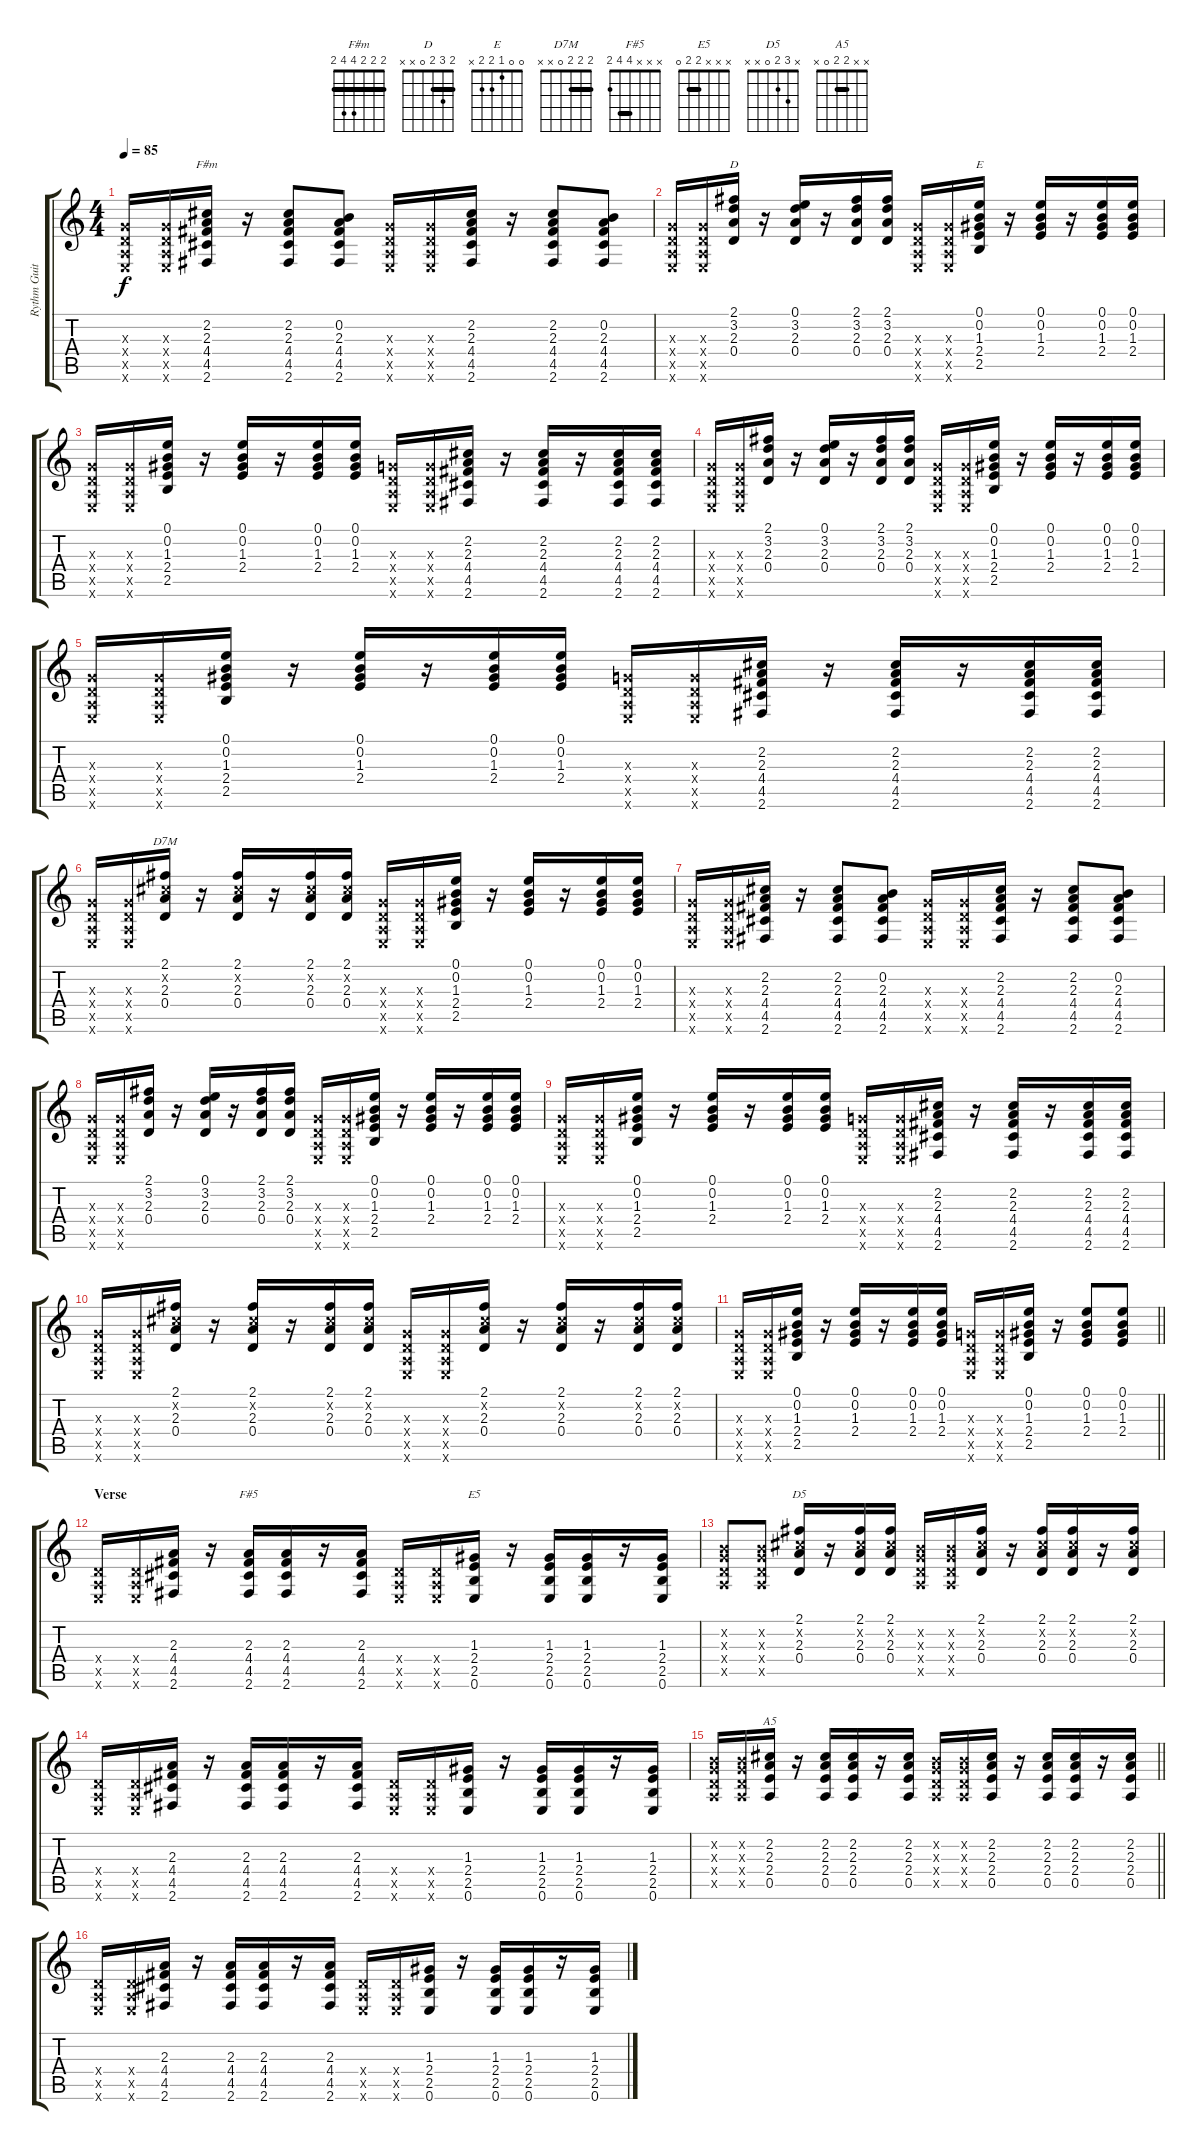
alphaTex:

\track ("Rythm Guitar" "Rythm Guit") {instrument distortionguitar}
\staff {score tabs}
\tuning (E4 B3 G3 D3 A2 E2) {hide}
\chord ("F#m" 2 2 2 4 4 2) {barre 2}
\chord ("D" 2 3 2 0 x x) {barre 2}
\chord ("E" 0 0 1 2 2 x)
\chord ("D7M" 2 2 2 0 x x) {barre 2}
\chord ("F#5" x x x 4 4 2) {barre 4}
\chord ("E5" x x x 2 2 0) {barre 2}
\chord ("D5" x 3 2 0 x x)
\chord ("A5" x x 2 2 0 x) {barre 2}
\ts (4 4)
\tempo 85
\clef g2
\ks c
(0.3{x} 0.4{x} 0.5{x} 0.6{x}).16{dy f} (0.3{x} 0.4{x} 0.5{x} 0.6{x}).16 (2.2 2.3 4.4 4.5 2.6).16{ch "F#m"} r.16 (2.2 2.3 4.4 4.5 2.6).8 (0.2 2.3 4.4 4.5 2.6).8 (0.3{x} 0.4{x} 0.5{x} 0.6{x}).16 (0.3{x} 0.4{x} 0.5{x} 0.6{x}).16 (2.2 2.3 4.4 4.5 2.6).16 r.16 (2.2 2.3 4.4 4.5 2.6).8 (0.2 2.3 4.4 4.5 2.6).8 |
(0.3{x} 0.4{x} 0.5{x} 0.6{x}).16 (0.3{x} 0.4{x} 0.5{x} 0.6{x}).16 (2.1 3.2 2.3 0.4).16{ch "D"} r.16 (0.1 3.2 2.3 0.4).16 r.16 (2.1 3.2 2.3 0.4).16 (2.1 3.2 2.3 0.4).16 (0.3{x} 0.4{x} 0.5{x} 0.6{x}).16 (0.3{x} 0.4{x} 0.5{x} 0.6{x}).16 (0.1 0.2 1.3 2.4 2.5).16{ch "E"} r.16 (0.1 0.2 1.3 2.4).16 r.16 (0.1 0.2 1.3 2.4).16 (0.1 0.2 1.3 2.4).16 |
(0.3{x} 0.4{x} 0.5{x} 0.6{x}).16 (0.3{x} 0.4{x} 0.5{x} 0.6{x}).16 (0.1 0.2 1.3 2.4 2.5).16 r.16 (0.1 0.2 1.3 2.4).16 r.16 (0.1 0.2 1.3 2.4).16 (0.1 0.2 1.3 2.4).16 (0.3{x} 0.4{x} 0.5{x} 0.6{x}).16 (0.3{x} 0.4{x} 0.5{x} 0.6{x}).16 (2.2 2.3 4.4 4.5 2.6).16 r.16 (2.2 2.3 4.4 4.5 2.6).16 r.16 (2.2 2.3 4.4 4.5 2.6).16 (2.2 2.3 4.4 4.5 2.6).16 |
(0.3{x} 0.4{x} 0.5{x} 0.6{x}).16 (0.3{x} 0.4{x} 0.5{x} 0.6{x}).16 (2.1 3.2 2.3 0.4).16 r.16 (0.1 3.2 2.3 0.4).16 r.16 (2.1 3.2 2.3 0.4).16 (2.1 3.2 2.3 0.4).16 (0.3{x} 0.4{x} 0.5{x} 0.6{x}).16 (0.3{x} 0.4{x} 0.5{x} 0.6{x}).16 (0.1 0.2 1.3 2.4 2.5).16 r.16 (0.1 0.2 1.3 2.4).16 r.16 (0.1 0.2 1.3 2.4).16 (0.1 0.2 1.3 2.4).16 |
(0.3{x} 0.4{x} 0.5{x} 0.6{x}).16 (0.3{x} 0.4{x} 0.5{x} 0.6{x}).16 (0.1 0.2 1.3 2.4 2.5).16 r.16 (0.1 0.2 1.3 2.4).16 r.16 (0.1 0.2 1.3 2.4).16 (0.1 0.2 1.3 2.4).16 (0.3{x} 0.4{x} 0.5{x} 0.6{x}).16 (0.3{x} 0.4{x} 0.5{x} 0.6{x}).16 (2.2 2.3 4.4 4.5 2.6).16 r.16 (2.2 2.3 4.4 4.5 2.6).16 r.16 (2.2 2.3 4.4 4.5 2.6).16 (2.2 2.3 4.4 4.5 2.6).16 |
(0.3{x} 0.4{x} 0.5{x} 0.6{x}).16 (0.3{x} 0.4{x} 0.5{x} 0.6{x}).16 (2.1 2.2{x} 2.3 0.4).16{ch "D7M"} r.16 (2.1 2.2{x} 2.3 0.4).16 r.16 (2.1 2.2{x} 2.3 0.4).16 (2.1 2.2{x} 2.3 0.4).16 (0.3{x} 0.4{x} 0.5{x} 0.6{x}).16 (0.3{x} 0.4{x} 0.5{x} 0.6{x}).16 (0.1 0.2 1.3 2.4 2.5).16 r.16 (0.1 0.2 1.3 2.4).16 r.16 (0.1 0.2 1.3 2.4).16 (0.1 0.2 1.3 2.4).16 |
(0.3{x} 0.4{x} 0.5{x} 0.6{x}).16 (0.3{x} 0.4{x} 0.5{x} 0.6{x}).16 (2.2 2.3 4.4 4.5 2.6).16 r.16 (2.2 2.3 4.4 4.5 2.6).8 (0.2 2.3 4.4 4.5 2.6).8 (0.3{x} 0.4{x} 0.5{x} 0.6{x}).16 (0.3{x} 0.4{x} 0.5{x} 0.6{x}).16 (2.2 2.3 4.4 4.5 2.6).16 r.16 (2.2 2.3 4.4 4.5 2.6).8 (0.2 2.3 4.4 4.5 2.6).8 |
(0.3{x} 0.4{x} 0.5{x} 0.6{x}).16 (0.3{x} 0.4{x} 0.5{x} 0.6{x}).16 (2.1 3.2 2.3 0.4).16 r.16 (0.1 3.2 2.3 0.4).16 r.16 (2.1 3.2 2.3 0.4).16 (2.1 3.2 2.3 0.4).16 (0.3{x} 0.4{x} 0.5{x} 0.6{x}).16 (0.3{x} 0.4{x} 0.5{x} 0.6{x}).16 (0.1 0.2 1.3 2.4 2.5).16 r.16 (0.1 0.2 1.3 2.4).16 r.16 (0.1 0.2 1.3 2.4).16 (0.1 0.2 1.3 2.4).16 |
(0.3{x} 0.4{x} 0.5{x} 0.6{x}).16 (0.3{x} 0.4{x} 0.5{x} 0.6{x}).16 (0.1 0.2 1.3 2.4 2.5).16 r.16 (0.1 0.2 1.3 2.4).16 r.16 (0.1 0.2 1.3 2.4).16 (0.1 0.2 1.3 2.4).16 (0.3{x} 0.4{x} 0.5{x} 0.6{x}).16 (0.3{x} 0.4{x} 0.5{x} 0.6{x}).16 (2.2 2.3 4.4 4.5 2.6).16 r.16 (2.2 2.3 4.4 4.5 2.6).16 r.16 (2.2 2.3 4.4 4.5 2.6).16 (2.2 2.3 4.4 4.5 2.6).16 |
(0.3{x} 0.4{x} 0.5{x} 0.6{x}).16 (0.3{x} 0.4{x} 0.5{x} 0.6{x}).16 (2.1 2.2{x} 2.3 0.4).16 r.16 (2.1 2.2{x} 2.3 0.4).16 r.16 (2.1 2.2{x} 2.3 0.4).16 (2.1 2.2{x} 2.3 0.4).16 (0.3{x} 0.4{x} 0.5{x} 0.6{x}).16 (0.3{x} 0.4{x} 0.5{x} 0.6{x}).16 (2.1 2.2{x} 2.3 0.4).16 r.16 (2.1 2.2{x} 2.3 0.4).16 r.16 (2.1 2.2{x} 2.3 0.4).16 (2.1 2.2{x} 2.3 0.4).16 |
\barLineRight lightlight
(0.3{x} 0.4{x} 0.5{x} 0.6{x}).16 (0.3{x} 0.4{x} 0.5{x} 0.6{x}).16 (0.1 0.2 1.3 2.4 2.5).16 r.16 (0.1 0.2 1.3 2.4).16 r.16 (0.1 0.2 1.3 2.4).16 (0.1 0.2 1.3 2.4).16 (0.3{x} 0.4{x} 0.5{x} 0.6{x}).16 (0.3{x} 0.4{x} 0.5{x} 0.6{x}).16 (0.1 0.2 1.3 2.4 2.5).16 r.16 (0.1 0.2 1.3 2.4).8 (0.1 0.2 1.3 2.4).8 |
\section ("" "Verse")
(0.4{x} 0.5{x} 0.6{x}).16 (0.4{x} 0.5{x} 0.6{x}).16 (2.3 4.4 4.5 2.6).16 r.16 (2.3 4.4 4.5 2.6).16{ch "F#5"} (2.3 4.4 4.5 2.6).16 r.16 (2.3 4.4 4.5 2.6).16 (0.4{x} 0.5{x} 0.6{x}).16 (0.4{x} 0.5{x} 0.6{x}).16 (1.3 2.4 2.5 0.6).16{ch "E5"} r.16 (1.3 2.4 2.5 0.6).16 (1.3 2.4 2.5 0.6).16 r.16 (1.3 2.4 2.5 0.6).16 |
(0.2{x} 0.3{x} 0.4{x} 0.5{x}).8 (0.2{x} 0.3{x} 0.4{x} 0.5{x}).8 (2.1 2.2{x} 2.3 0.4).16{ch "D5"} r.16 (2.1 2.2{x} 2.3 0.4).16 (2.1 2.2{x} 2.3 0.4).16 (0.2{x} 0.3{x} 0.4{x} 0.5{x}).16 (0.2{x} 0.3{x} 0.4{x} 0.5{x}).16 (2.1 2.2{x} 2.3 0.4).16 r.16 (2.1 2.2{x} 2.3 0.4).16 (2.1 2.2{x} 2.3 0.4).16 r.16 (2.1 2.2{x} 2.3 0.4).16 |
(0.4{x} 0.5{x} 0.6{x}).16 (0.4{x} 0.5{x} 0.6{x}).16 (2.3 4.4 4.5 2.6).16 r.16 (2.3 4.4 4.5 2.6).16 (2.3 4.4 4.5 2.6).16 r.16 (2.3 4.4 4.5 2.6).16 (0.4{x} 0.5{x} 0.6{x}).16 (0.4{x} 0.5{x} 0.6{x}).16 (1.3 2.4 2.5 0.6).16 r.16 (1.3 2.4 2.5 0.6).16 (1.3 2.4 2.5 0.6).16 r.16 (1.3 2.4 2.5 0.6).16 |
\barLineRight lightlight
(0.2{x} 0.3{x} 0.4{x} 0.5{x}).16 (0.2{x} 0.3{x} 0.4{x} 0.5{x}).16 (2.2 2.3 2.4 0.5).16{ch "A5"} r.16 (2.2 2.3 2.4 0.5).16 (2.2 2.3 2.4 0.5).16 r.16 (2.2 2.3 2.4 0.5).16 (0.2{x} 0.3{x} 0.4{x} 0.5{x}).16 (0.2{x} 0.3{x} 0.4{x} 0.5{x}).16 (2.2 2.3 2.4 0.5).16 r.16 (2.2 2.3 2.4 0.5).16 (2.2 2.3 2.4 0.5).16 r.16 (2.2 2.3 2.4 0.5).16 |
(0.4{x} 0.5{x} 0.6{x}).16 (0.4{x} 0.5{x} 0.6{x}).16 (2.3 4.4 4.5 2.6).16 r.16 (2.3 4.4 4.5 2.6).16 (2.3 4.4 4.5 2.6).16 r.16 (2.3 4.4 4.5 2.6).16 (0.4{x} 0.5{x} 0.6{x}).16 (0.4{x} 0.5{x} 0.6{x}).16 (1.3 2.4 2.5 0.6).16 r.16 (1.3 2.4 2.5 0.6).16 (1.3 2.4 2.5 0.6).16 r.16 (1.3 2.4 2.5 0.6).16
